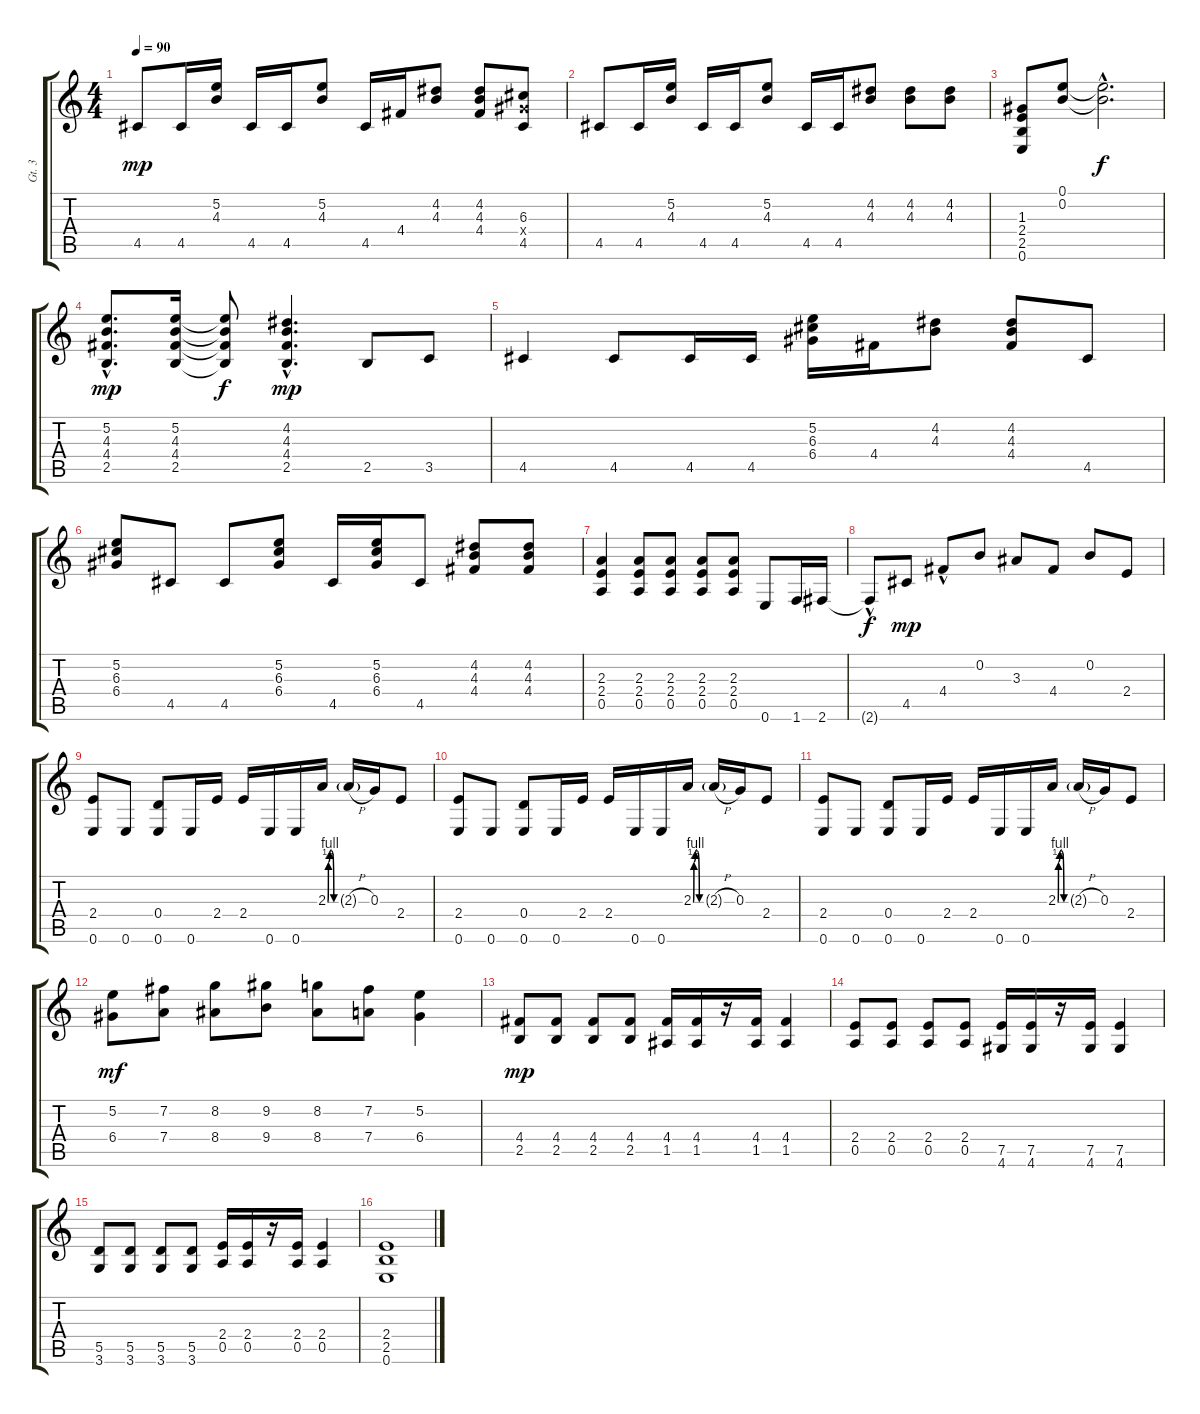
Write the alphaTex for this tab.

\track ("Gt. 3" "Gt. 3") {instrument distortionguitar}
\staff {score tabs}
\tuning (E4 B3 G3 D3 A2 E2) {hide}
\ts (4 4)
\tempo 90
\clef g2
\ks c
4.5.8{dy mp} 4.5.16 (5.2 4.3).16 4.5.16 4.5.16 (5.2 4.3).8 4.5.16 4.4.16 (4.2 4.3).8 (4.2 4.3 4.4).8 (6.3 6.4{x} 4.5).8 |
4.5.8 4.5.16 (5.2 4.3).16 4.5.16 4.5.16 (5.2 4.3).8 4.5.16 4.5.16 (4.2 4.3).8 (4.2 4.3).8 (4.2 4.3).8 |
(1.3 2.4 2.5 0.6).8 (0.1 0.2).8 (0.1{hac t} 0.2{hac t}).2{d dy f} |
(5.2{hac} 4.3{hac} 4.4{hac} 2.5{hac}).8{d dy mp} (5.2 4.3 4.4 2.5).16 (5.2{t} 4.3{t} 4.4{t} 2.5{t}).8{dy f} (4.2{hac} 4.3{hac} 4.4{hac} 2.5{hac}).4{d dy mp} 2.5.8 3.5.8 |
4.5.4 4.5.8 4.5.16 4.5.16 (5.2 6.3 6.4).16 4.4.16 (4.2 4.3).8 (4.2 4.3 4.4).8 4.5.8 |
(5.2 6.3 6.4).8 4.5.8 4.5.8 (5.2 6.3 6.4).8 4.5.16 (5.2 6.3 6.4).16 4.5.8 (4.2 4.3 4.4).8 (4.2 4.3 4.4).8 |
(2.3 2.4 0.5).4 (2.3 2.4 0.5).8 (2.3 2.4 0.5).8 (2.3 2.4 0.5).8 (2.3 2.4 0.5).8 0.6.8 1.6.16 2.6.16 |
2.6{hac t}.8{dy f} 4.5.8{dy mp} 4.4{hac}.8 0.2.8 3.3.8 4.4.8 0.2.8 2.4.8 |
(2.4 0.6).8 0.6.8 (0.4 0.6).8 0.6.16 2.4.16 2.4.16 0.6.16 0.6.16 2.3{be (custom 0 0 4 2 15 4 30 4 45 0 60 0)}.16 2.3{h g}.16 0.3.16 2.4.8 |
(2.4 0.6).8 0.6.8 (0.4 0.6).8 0.6.16 2.4.16 2.4.16 0.6.16 0.6.16 2.3{be (custom 0 0 4 2 15 4 30 4 45 0 60 0)}.16 2.3{h g}.16 0.3.16 2.4.8 |
(2.4 0.6).8 0.6.8 (0.4 0.6).8 0.6.16 2.4.16 2.4.16 0.6.16 0.6.16 2.3{be (custom 0 0 4 2 15 4 30 4 45 0 60 0)}.16 2.3{h g}.16 0.3.16 2.4.8 |
(5.2 6.4).8{dy mf} (7.2 7.4).8 (8.2 8.4).8 (9.2 9.4).8 (8.2 8.4).8 (7.2 7.4).8 (5.2 6.4).4 |
(4.4 2.5).8{dy mp} (4.4 2.5).8 (4.4 2.5).8 (4.4 2.5).8 (4.4 1.5).16 (4.4 1.5).16 r.16 (4.4 1.5).16 (4.4 1.5).4 |
(2.4 0.5).8 (2.4 0.5).8 (2.4 0.5).8 (2.4 0.5).8 (7.5 4.6).16 (7.5 4.6).16 r.16 (7.5 4.6).16 (7.5 4.6).4 |
(5.5 3.6).8 (5.5 3.6).8 (5.5 3.6).8 (5.5 3.6).8 (2.4 0.5).16 (2.4 0.5).16 r.16 (2.4 0.5).16 (2.4 0.5).4 |
(2.4 2.5 0.6).1
